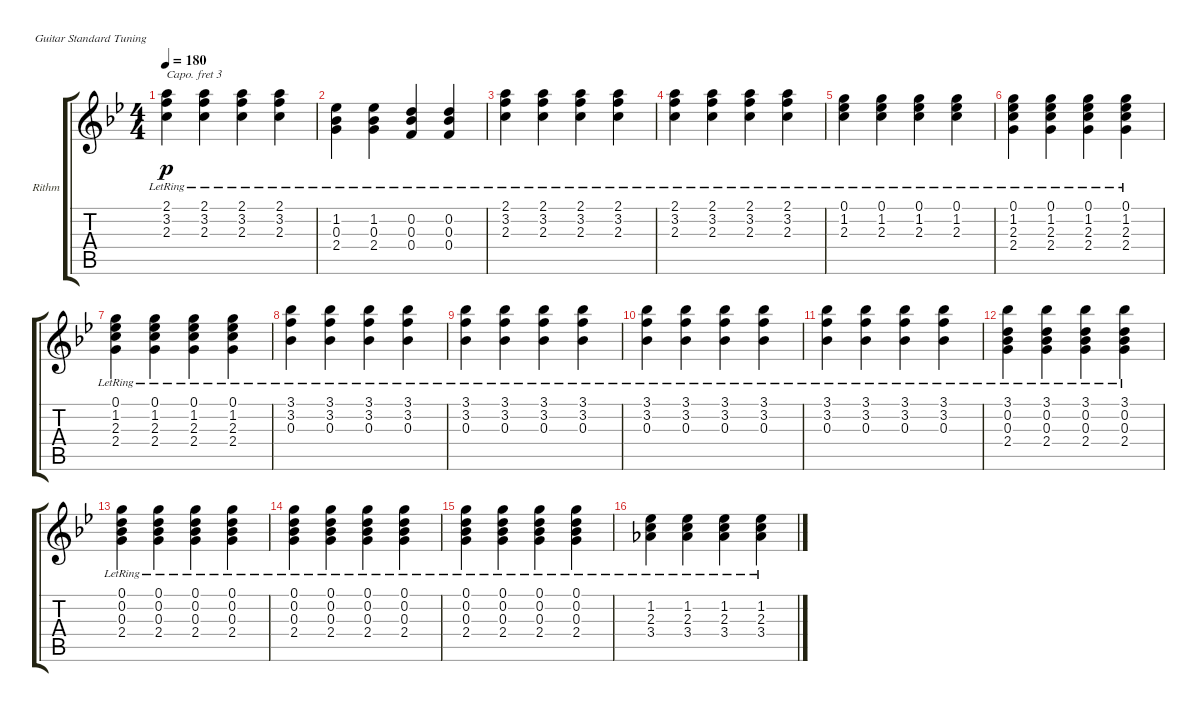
\defaultSystemsLayout 4
\bracketExtendMode groupsimilarinstruments
\firstSystemTrackNameOrientation horizontal
\otherSystemsTrackNameOrientation horizontal
\track ("Rithym Guitar" "Rithm") {instrument acousticguitarsteel}
\staff {score tabs}
\capo 3
\tuning (E4 B3 G3 D3 A2 E2)
\ts (4 4)
\tempo 180
\clef g2
\ks bb
(2.1{lr} 3.2{lr} 2.3{lr}).4{dy p} (2.1{lr} 3.2{lr} 2.3{lr}).4 (2.1{lr} 3.2{lr} 2.3{lr}).4 (2.1{lr} 3.2{lr} 2.3{lr}).4 |
(1.2{lr} 0.3{lr} 2.4{lr}).4 (1.2{lr} 0.3{lr} 2.4{lr}).4 (0.3{lr} 0.2{lr} 0.4{lr}).4 (0.3{lr} 0.2{lr} 0.4{lr}).4 |
(2.1{lr} 3.2{lr} 2.3{lr}).4 (2.1{lr} 3.2{lr} 2.3{lr}).4 (2.1{lr} 3.2{lr} 2.3{lr}).4 (2.1{lr} 3.2{lr} 2.3{lr}).4 |
(2.1{lr} 3.2{lr} 2.3{lr}).4 (2.1{lr} 3.2{lr} 2.3{lr}).4 (2.1{lr} 3.2{lr} 2.3{lr}).4 (2.1{lr} 3.2{lr} 2.3{lr}).4 |
(1.2{lr} 2.3{lr} 0.1{lr}).4 (1.2{lr} 2.3{lr} 0.1{lr}).4 (1.2{lr} 2.3{lr} 0.1{lr}).4 (1.2{lr} 2.3{lr} 0.1{lr}).4 |
(1.2{lr} 2.3{lr} 0.1{lr} 2.4{lr}).4 (1.2{lr} 2.3{lr} 0.1{lr} 2.4{lr}).4 (1.2{lr} 2.3{lr} 2.4{lr} 0.1{lr}).4 (1.2{lr} 2.3{lr} 2.4{lr} 0.1{lr}).4 |
(1.2{lr} 2.3{lr} 2.4{lr} 0.1{lr}).4 (1.2{lr} 2.3{lr} 2.4{lr} 0.1{lr}).4 (1.2{lr} 2.3{lr} 2.4{lr} 0.1{lr}).4 (1.2{lr} 2.3{lr} 2.4{lr} 0.1{lr}).4 |
(0.3{lr} 3.2{lr} 3.1{lr}).4 (0.3{lr} 3.2{lr} 3.1{lr}).4 (0.3{lr} 3.2{lr} 3.1{lr}).4 (0.3{lr} 3.2{lr} 3.1{lr}).4 |
(0.3{lr} 3.2{lr} 3.1{lr}).4 (0.3{lr} 3.2{lr} 3.1{lr}).4 (0.3{lr} 3.2{lr} 3.1{lr}).4 (0.3{lr} 3.2{lr} 3.1{lr}).4 |
(0.3{lr} 3.2{lr} 3.1{lr}).4 (0.3{lr} 3.2{lr} 3.1{lr}).4 (0.3{lr} 3.2{lr} 3.1{lr}).4 (0.3{lr} 3.2{lr} 3.1{lr}).4 |
(0.3{lr} 3.2{lr} 3.1{lr}).4 (0.3{lr} 3.2{lr} 3.1{lr}).4 (0.3{lr} 3.2{lr} 3.1{lr}).4 (0.3{lr} 3.2{lr} 3.1{lr}).4 |
(3.1{lr} 0.2{lr} 0.3{lr} 2.4{lr}).4 (3.1{lr} 0.2{lr} 0.3{lr} 2.4{lr}).4 (3.1{lr} 0.2{lr} 0.3{lr} 2.4{lr}).4 (3.1{lr} 0.2{lr} 0.3{lr} 2.4{lr}).4 |
(0.1{lr} 0.2{lr} 0.3{lr} 2.4{lr}).4 (0.1{lr} 0.2{lr} 0.3{lr} 2.4{lr}).4 (0.1{lr} 0.2{lr} 0.3{lr} 2.4{lr}).4 (0.1{lr} 0.2{lr} 0.3{lr} 2.4{lr}).4 |
(0.1{lr} 0.2{lr} 0.3{lr} 2.4{lr}).4 (0.1{lr} 0.2{lr} 0.3{lr} 2.4{lr}).4 (0.1{lr} 0.2{lr} 0.3{lr} 2.4{lr}).4 (0.1{lr} 0.2{lr} 0.3{lr} 2.4{lr}).4 |
(0.1{lr} 0.2{lr} 0.3{lr} 2.4{lr}).4 (0.1{lr} 0.2{lr} 0.3{lr} 2.4{lr}).4 (0.1{lr} 0.2{lr} 0.3{lr} 2.4{lr}).4 (0.1{lr} 0.2{lr} 0.3{lr} 2.4{lr}).4 |
(1.2{lr} 2.3{lr} 3.4{lr}).4 (1.2{lr} 2.3{lr} 3.4{lr}).4 (1.2{lr} 2.3{lr} 3.4{lr}).4 (1.2{lr} 2.3{lr} 3.4{lr}).4
